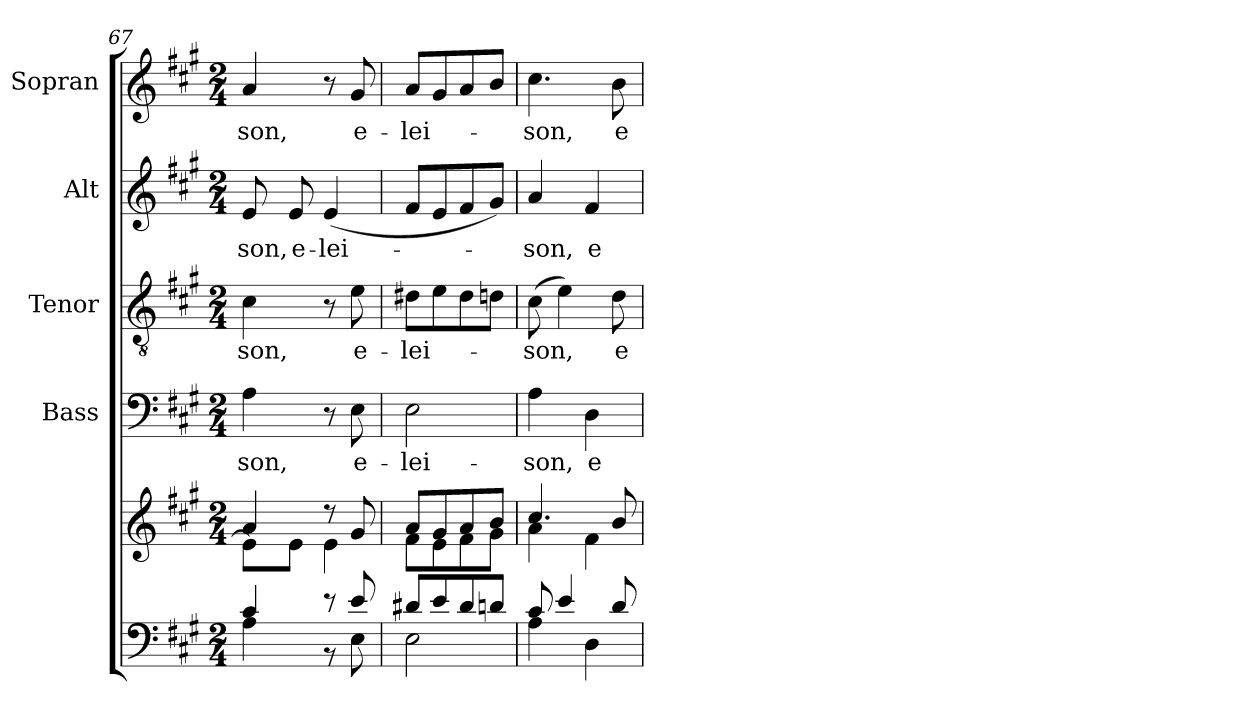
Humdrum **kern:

**kern	**kern	**kern	**text	**kern	**text	**kern	**text	**kern	**text
*part5	*part5	*part4	*part4	*part3	*part3	*part2	*part2	*part1	*part1
*staff6	*staff5	*staff4	*staff4	*staff3	*staff3	*staff2	*staff2	*staff1	*staff1
*	*	*I"Bass	*	*I"Tenor	*	*I"Alt	*	*I"Sopran	*
*	*	*I'B.	*	*I'T.	*	*I'A.	*	*I'S.	*
*clefF4	*clefG2	*clefF4	*	*clefGv2	*	*clefG2	*	*clefG2	*
*k[f#c#g#]	*k[f#c#g#]	*k[f#c#g#]	*	*k[f#c#g#]	*	*k[f#c#g#]	*	*k[f#c#g#]	*
*A:	*A:	*A:	*	*A:	*	*A:	*	*A:	*
*M2/4	*M2/4	*M2/4	*	*M2/4	*	*M2/4	*	*M2/4	*
=67	=67	=67	=67	=67	=67	=67	=67	=67	=67
*^	*^	*	*	*	*	*	*	*	*
!	!	!	!	!	!LO:LY:b	!	!LO:LY:b	!	!LO:LY:b	!	!LO:LY:b
4c#/	4A\	4a/	8e\L]	4A\	-son,	4c#\	-son,	8e/	-son,	4a/	-son,
!	!	!	!	!	!	!	!	!	!LO:LY:b	!	!
.	.	.	8e\J	.	.	.	.	8e/	e-	.	.
!	!	!	!	!	!	!	!	!	!LO:LY:b	!	!
8r	8r	8r	4e\	8r	.	8r	.	(<4e/	-lei-	8r	.
!	!	!	!	!	!LO:LY:b	!	!LO:LY:b	!	!	!	!LO:LY:b
8e/	8E\	8g#/	.	8E\	e-	8e\	e-	.	.	8g#/	e-
!!LO:PB:g=z
=68	=68	=68	=68	=68	=68	=68	=68	=68	=68	=68	=68
!	!	!	!	!	!LO:LY:b	!	!LO:LY:b	!	!	!	!LO:LY:b
8d#X/L	2E\	8a/L	8f#\L	2E\	-lei-	8d#X\L	-lei-	8f#/L	.	8a/L	-lei-
8e/	.	8g#/	8e\	.	.	8e\	.	8e/	.	8g#/	.
8d#/	.	8a/	8f#\	.	.	8d#\	.	8f#/	.	8a/	.
8dn/J	.	8b/J	8g#\J	.	.	8dn\J	.	8g#/J)	.	8b/J	.
=69	=69	=69	=69	=69	=69	=69	=69	=69	=69	=69	=69
!	!	!	!	!	!LO:LY:b	!	!LO:LY:b	!	!LO:LY:b	!	!LO:LY:b
8c#/	4A\	4.cc#/	4a\	4A\	-son,	(>8c#\	-son,	4a/	-son,	4.cc#\	-son,
4e/	.	.	.	.	.	4e\)	.	.	.	.	.
!	!	!	!	!	!LO:LY:b	!	!	!	!LO:LY:b	!	!
.	4D\	.	4f#\	4D\	e-	.	.	4f#/	e-	.	.
!	!	!	!	!	!	!	!LO:LY:b	!	!	!	!LO:LY:b
8d/	.	8b/	.	.	.	8d\	e-	.	.	8b\	e-
*v	*v	*	*	*	*	*	*	*	*	*	*
*	*v	*v	*	*	*	*	*	*	*	*
=	=	=	=	=	=	=	=	=	=
*-	*-	*-	*-	*-	*-	*-	*-	*-	*-
